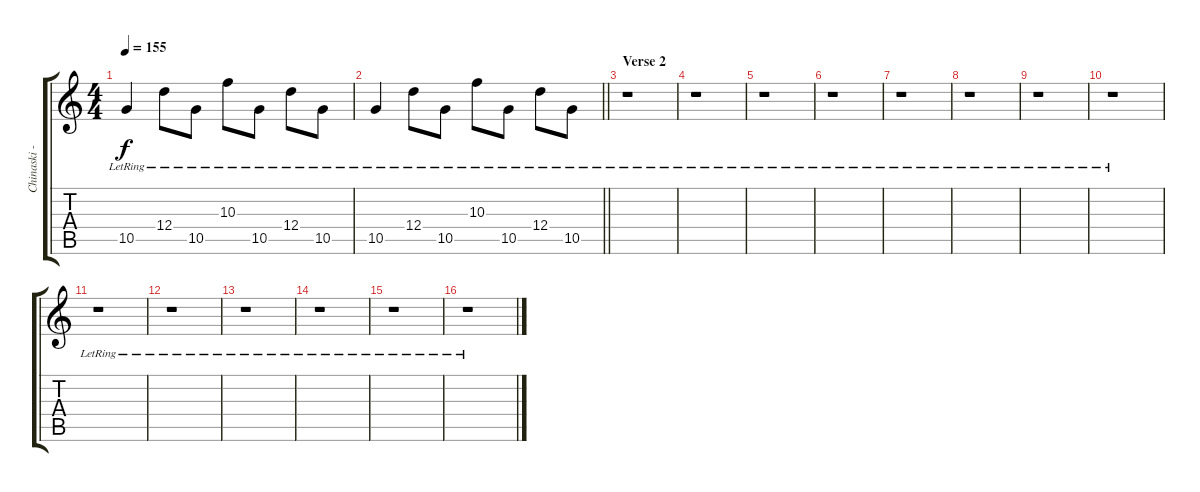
\track ("Chinaski - Guitar 1" "Chinaski -") {instrument electricguitarjazz}
\staff {score tabs}
\tuning (E4 B3 G3 D3 A2 D2) {hide}
\ts (4 4)
\tempo 155
\clef g2
\ks c
10.5{lr}.4{dy f} 12.4{lr}.8 10.5{lr}.8 10.3{lr}.8 10.5{lr}.8 12.4{lr}.8 10.5{lr}.8 |
\barLineRight lightlight
10.5{lr}.4 12.4{lr}.8 10.5{lr}.8 10.3{lr}.8 10.5{lr}.8 12.4{lr}.8 10.5{lr}.8 |
\section ("" "Verse 2")
r.1 |
r.1 |
r.1 |
r.1 |
r.1 |
r.1 |
r.1 |
r.1 |
r.1 |
r.1 |
r.1 |
r.1 |
r.1 |
r.1
